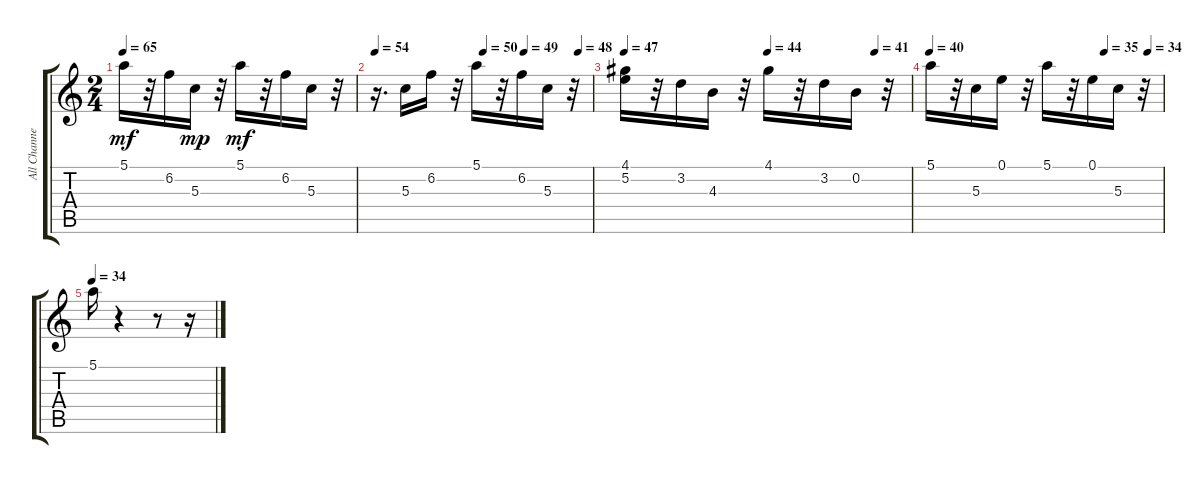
\track ("All Channels*merged" "All Channe") {instrument acousticguitarsteel}
\staff {score tabs}
\tuning (E4 B3 G3 D3 A2 E2) {hide}
\ts (2 4)
\tempo 65
\clef g2
\ks c
5.1.16{dy mf} r.32 6.2.16 5.3.16{dy mp} r.32 5.1.16{dy mf} r.32 6.2.16 5.3.16 r.32 |
\tempo 54
\tempo (50 0.5)
\tempo (49 0.6875)
\tempo (48 0.9375)
r.16{d} 5.3.16 6.2.16 r.32 5.1.16 r.32 6.2.16 5.3.16 r.32 |
\tempo 47
\tempo (44 0.5)
\tempo (41 0.875)
(4.1 5.2).16 r.32 3.2.16 4.3.16 r.32 4.1.16 r.32 3.2.16 0.2.16 r.32 |
\tempo 40
\tempo (35 0.75)
\tempo (34 0.9375)
5.1.16 r.32 5.3.16 0.1.16 r.32 5.1.16 r.32 0.1.16 5.3.16 r.32 |
\tempo 34
5.1.16 r.4 r.8 r.16
